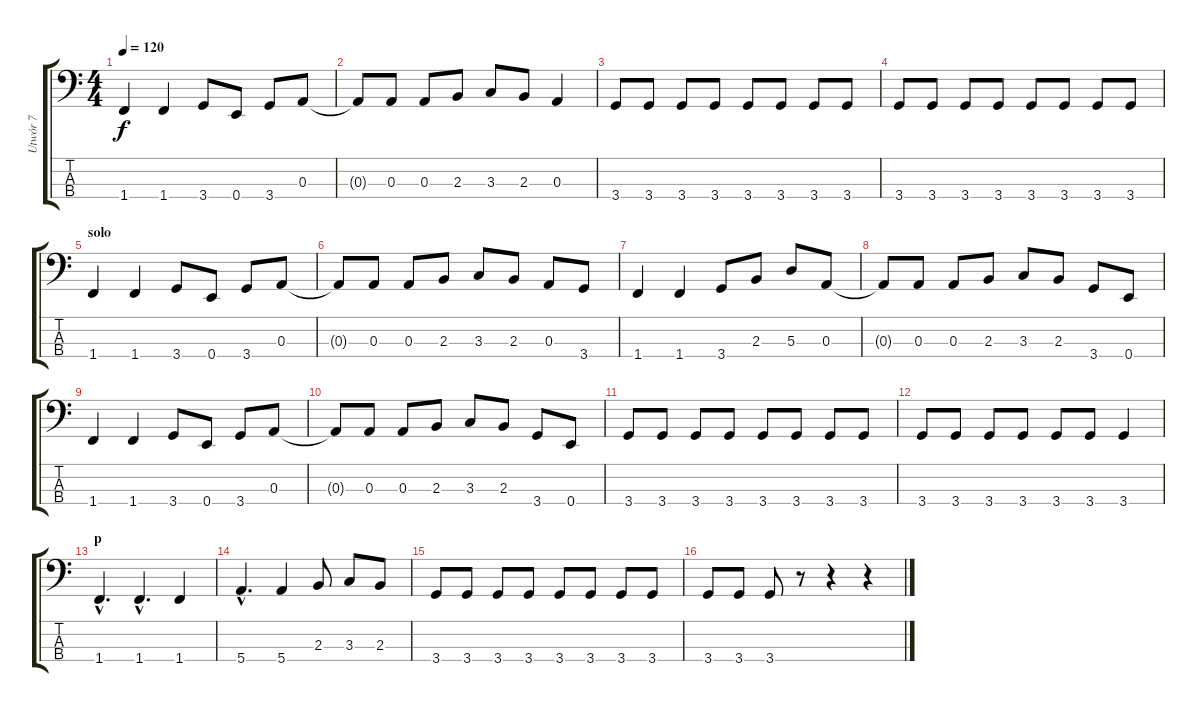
\track ("Utwór 7" "Utwór 7") {instrument electricbasspick}
\staff {score tabs}
\tuning (G2 D2 A1 E1) {hide}
\ts (4 4)
\tempo 120
\clef f4
\ks c
1.4.4{dy f} 1.4.4 3.4.8 0.4.8 3.4.8 0.3.8 |
0.3{t}.8 0.3.8 0.3.8 2.3.8 3.3.8 2.3.8 0.3.4 |
3.4.8 3.4.8 3.4.8 3.4.8 3.4.8 3.4.8 3.4.8 3.4.8 |
3.4.8 3.4.8 3.4.8 3.4.8 3.4.8 3.4.8 3.4.8 3.4.8 |
\section ("" "solo")
1.4.4 1.4.4 3.4.8 0.4.8 3.4.8 0.3.8 |
0.3{t}.8 0.3.8 0.3.8 2.3.8 3.3.8 2.3.8 0.3.8 3.4.8 |
1.4.4 1.4.4 3.4.8 2.3.8 5.3.8 0.3.8 |
0.3{t}.8 0.3.8 0.3.8 2.3.8 3.3.8 2.3.8 3.4.8 0.4.8 |
1.4.4 1.4.4 3.4.8 0.4.8 3.4.8 0.3.8 |
0.3{t}.8 0.3.8 0.3.8 2.3.8 3.3.8 2.3.8 3.4.8 0.4.8 |
3.4.8 3.4.8 3.4.8 3.4.8 3.4.8 3.4.8 3.4.8 3.4.8 |
3.4.8 3.4.8 3.4.8 3.4.8 3.4.8 3.4.8 3.4.4 |
\section ("" "p")
1.4{hac}.4{d} 1.4{hac}.4{d} 1.4.4 |
5.4{hac}.4{d} 5.4.4 2.3.8 3.3.8 2.3.8 |
3.4.8 3.4.8 3.4.8 3.4.8 3.4.8 3.4.8 3.4.8 3.4.8 |
3.4.8 3.4.8 3.4.8 r.8 r.4 r.4
